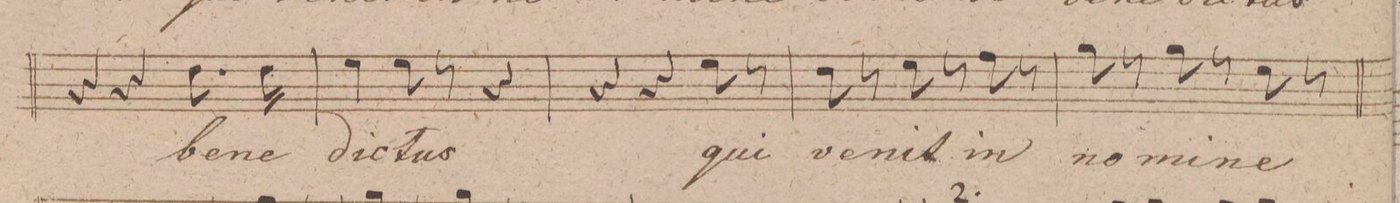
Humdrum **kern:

**kern	**text	**dynam
*I"Tenore.	*	*
*clefC4	*	*
*k[f#c#g#]	*	*
*M3/4	*	*
4r	.	.
4r	.	.
*8\left	*	*
8.c#\	be-	.
*16\left	*	*
16c#\	-ne-	.
=83	=83	=83
4d\	-dic-	.
*8\right	*	*
8d\	-tus	.
8r	.	.
4r	.	.
=84	=84	=84
4r	.	.
4r	.	.
8d\	qui	.
8r	.	.
=85	=85	=85
8c#\	ve-	.
8r	.	.
8d\	-nit	.
8r	.	.
8e\	in	.
8r	.	.
=86	=86	=86
8f#\	no-	.
8r	.	.
8f#\	-mi-	.
8r	.	.
8d\	-ne	.
8r	.	.
=87	=87	=87
*-	*-	*-
